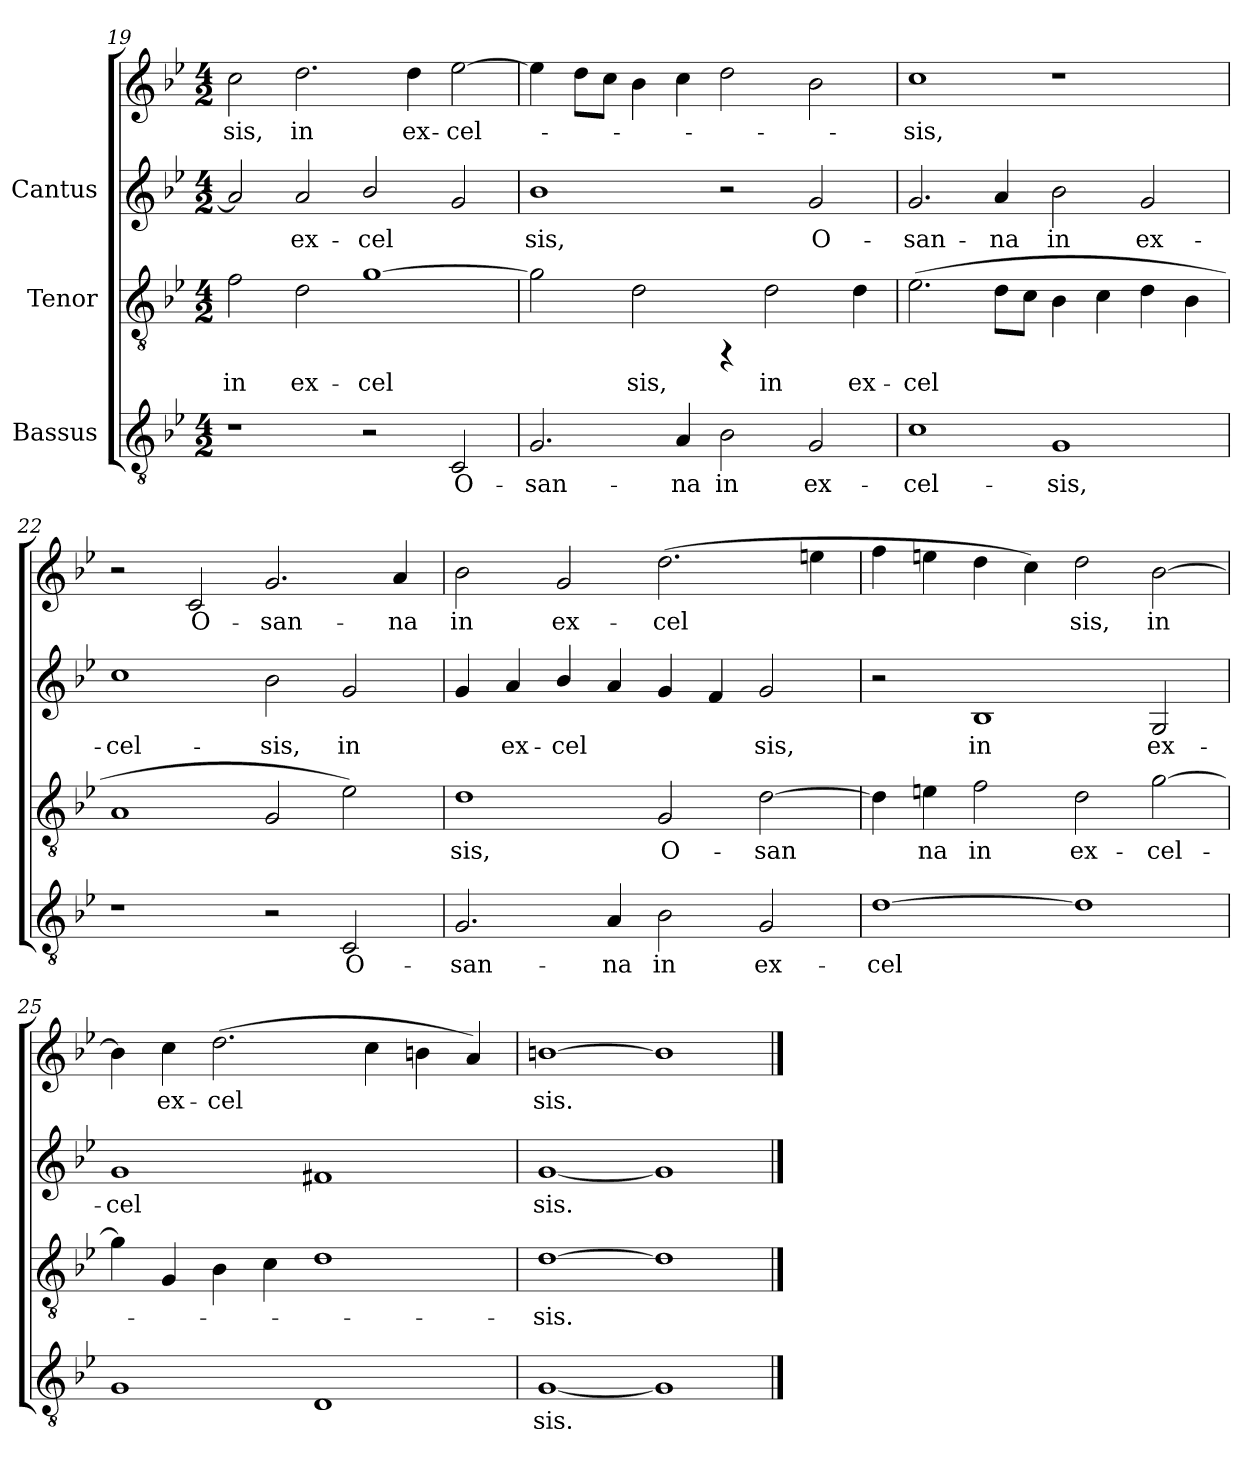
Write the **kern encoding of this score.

**kern	**text	**kern	**text	**kern	**text	**kern	**text
*part3	*part3	*part2	*part2	*part1	*part1	*part1	*part1
*staff4	*staff4	*staff3	*staff3	*staff2	*staff2	*staff1	*staff1
*I"Bassus	*	*I"Tenor	*	*I"Cantus	*	*	*
*clefGv2	*	*clefGv2	*	*clefG2	*	*clefG2	*
*k[b-e-]	*	*k[b-e-]	*	*k[b-e-]	*	*k[b-e-]	*
*B-:	*	*B-:	*	*B-:	*	*B-:	*
*M4/2	*	*M4/2	*	*M4/2	*	*M4/2	*
=19	=19	=19	=19	=19	=19	=19	=19
!	!	!	!LO:LY:b:cj	!	!LO:LY:b:cj	!	!LO:LY:b:cj
1r	.	2f\	in	2a/]	-	2cc\	sis,
!	!	!	!LO:LY:b:cj	!	!LO:LY:b:cj	!	!LO:LY:b:cj
.	.	2d\	ex-	2a/	ex-	2.dd\	in
!	!	!	!LO:LY:b:cj	!	!LO:LY:b:cj	!	!
2r	.	[>1g	-cel-	2b-/	-cel-	.	.
!	!	!	!	!	!	!	!LO:LY:b:cj
.	.	.	.	.	.	4dd\	ex-
!	!LO:LY:b:cj	!	!	!	!LO:LY:b:cj	!	!LO:LY:b:cj
2C/	O-	.	.	2g/	--	[>2ee-\	-cel-
!!LO:LB:g=z
=20	=20	=20	=20	=20	=20	=20	=20
!	!LO:LY:b:cj	!	!LO:LY:b:cj	!	!LO:LY:b:cj	!	!
2.G/	-san-	2g\]	-	1b-	-sis,	4ee-\]	.
.	.	.	.	.	.	8dd\L	.
.	.	.	.	.	.	8cc\J	.
!	!	!	!LO:LY:b:cj	!	!	!	!
.	.	2d\	sis,	.	.	4b-\	.
!	!LO:LY:b:cj	!	!	!	!	!	!
4A/	-na	.	.	.	.	4cc\	.
!	!LO:LY:b:cj	!	!	!	!	!	!
2B-\	in	4rFF	.	2r	.	2dd\	.
!	!	!	!LO:LY:b:cj	!	!	!	!
.	.	2d\	in	.	.	.	.
!	!LO:LY:b:cj	!	!	!	!LO:LY:b:cj	!	!
2G/	ex-	.	.	2g/	O-	2b-\	.
!	!	!	!LO:LY:b:cj	!	!	!	!
.	.	4d\	ex-	.	.	.	.
=21	=21	=21	=21	=21	=21	=21	=21
!	!LO:LY:b:cj	!	!LO:LY:b:cj	!	!LO:LY:b:cj	!	!LO:LY:b:cj
1c	-cel-	(>2.e-\	-cel-	2.g/	san-	1cc	-sis,
!	!	!	!LO:LY:b:cj	!	!LO:LY:b:cj	!	!
.	.	8d\L	--	4a/	-na	.	.
!	!	!	!LO:LY:b:cj	!	!	!	!
.	.	8c\J	--	.	.	.	.
!	!LO:LY:b:cj	!	!LO:LY:b:cj	!	!LO:LY:b:cj	!	!
1G	-sis,	4B-\	--	2b-\	in	1r	.
!	!	!	!LO:LY:b:cj	!	!	!	!
.	.	4c\	--	.	.	.	.
!	!	!	!LO:LY:b:cj	!	!LO:LY:b:cj	!	!
.	.	4d\	--	2g/	ex-	.	.
!	!	!	!LO:LY:b:cj	!	!	!	!
.	.	4B-\	--	.	.	.	.
=22	=22	=22	=22	=22	=22	=22	=22
!	!	!	!	!	!LO:LY:b:cj	!	!
1r	.	1A	.	1cc	cel-	2r	.
!	!	!	!	!	!	!	!LO:LY:b:cj
.	.	.	.	.	.	2c/	-O-
!	!	!	!	!	!LO:LY:b:cj	!	!LO:LY:b:cj
2r	.	2G/	.	2b-\	-sis,	2.g/	-san-
!	!LO:LY:b:cj	!	!	!	!LO:LY:b:cj	!	!
2C/	O-	2e-\)	.	2g/	in	.	.
!	!	!	!	!	!	!	!LO:LY:b:cj
.	.	.	.	.	.	4a/	-na
!!LO:LB:g=z
=23	=23	=23	=23	=23	=23	=23	=23
!	!LO:LY:b:cj	!	!LO:LY:b:cj	!	!LO:LY:b:cj	!	!LO:LY:b:cj
2.G/	-san-	1d	-sis,	4g/	-	2b-\	in
!	!	!	!	!	!LO:LY:b:cj	!	!
.	.	.	.	4a/	ex-	.	.
!	!	!	!	!	!LO:LY:b:cj	!	!LO:LY:b:cj
.	.	.	.	4b-/	-cel-	2g/	ex-
!	!LO:LY:b:cj	!	!	!	!LO:LY:b:cj	!	!
4A/	-na	.	.	4a/	-	.	.
!	!LO:LY:b:cj	!	!LO:LY:b:cj	!	!LO:LY:b:cj	!	!LO:LY:b:cj
2B-\	in	2G/	O-	4g/	.	(>2.dd\	-cel-
!	!	!	!	!	!LO:LY:b:cj	!	!
.	.	.	.	4f/	.	.	.
!	!LO:LY:b:cj	!	!LO:LY:b:cj	!	!LO:LY:b:cj	!	!
2G/	ex-	[>2d\	-san-	2g/	sis,	.	.
!	!	!	!	!	!	!	!LO:LY:b:cj
.	.	.	.	.	.	4een\	--
=24	=24	=24	=24	=24	=24	=24	=24
!	!LO:LY:b:cj	!	!LO:LY:b:cj	!	!	!	!LO:LY:b:cj
[<1d	-cel-	4d\]	-	2r	.	4ff\	.
!	!	!	!LO:LY:b:cj	!	!	!	!LO:LY:b:cj
.	.	4en\	na	.	.	4een\	.
!	!	!	!LO:LY:b:cj	!	!LO:LY:b:cj	!	!LO:LY:b:cj
.	.	2f\	in	1B-	in	4dd\	.
!	!	!	!	!	!	!	!LO:LY:b:cj
.	.	.	.	.	.	4cc\)	.
!	!LO:LY:b:cj	!	!LO:LY:b:cj	!	!	!	!LO:LY:b:cj
1d]	--	2d\	ex-	.	.	2dd\	sis,
!	!	!	!LO:LY:b:cj	!	!LO:LY:b:cj	!	!LO:LY:b:cj
.	.	[>2g\	-cel-	2G/	ex-	[>2b-\	in
=25	=25	=25	=25	=25	=25	=25	=25
!	!	!	!	!	!LO:LY:b:cj	!	!LO:LY:b:cj
1G	.	4g\]	.	1g	-cel-	4b-\]	-
!	!	!	!	!	!	!	!LO:LY:b:cj
.	.	4G/	.	.	.	4cc\	ex-
!	!	!	!	!	!	!	!LO:LY:b:cj
.	.	4B-\	.	.	.	(>2.dd\	-cel-
.	.	4c\	.	.	.	.	.
!	!	!	!	!	!LO:LY:b:cj	!	!
1D	.	1d	.	1f#X	--	.	.
!	!	!	!	!	!	!	!LO:LY:b:cj
.	.	.	.	.	.	4cc\	--
!	!	!	!	!	!	!	!LO:LY:b:cj
.	.	.	.	.	.	4bn\	--
!	!	!	!	!	!	!	!LO:LY:b:cj
.	.	.	.	.	.	4a/)	--
!!LO:PB:g=z
=26	=26	=26	=26	=26	=26	=26	=26
!	!LO:LY:b:cj	!	!LO:LY:b:cj	!	!LO:LY:b:cj	!	!LO:LY:b:cj
[<1G	-sis.	[>1d	-sis.	[<1g	sis.	[>1bn	-sis.
!	!LO:LY:b:cj	!	!LO:LY:b:cj	!	!LO:LY:b:cj	!	!LO:LY:b:cj
1G]	.	1d]	.	1g]	.	1b]	.
==	==	==	==	==	==	==	==
*-	*-	*-	*-	*-	*-	*-	*-
